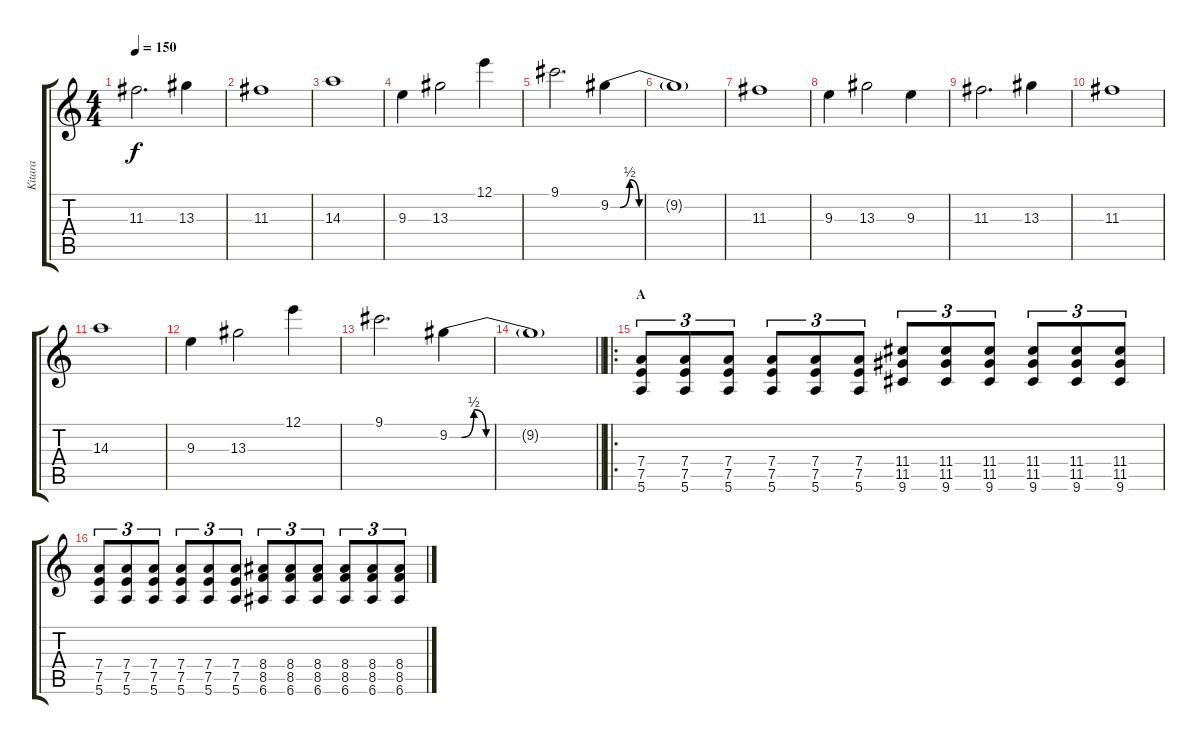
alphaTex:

\track ("Kitara" "Kitara") {mute instrument distortionguitar}
\staff {score tabs}
\tuning (E4 B3 G3 D3 A2 E2) {hide}
\ts (4 4)
\tempo 150
\clef g2
\ks c
11.3.2{d dy f} 13.3.4 |
11.3.1 |
14.3.1 |
9.3.4 13.3.2 12.1.4 |
9.1.2{d} 9.2{be (custom 0 0 5 0 10 2 15 0 60 0)}.4 |
9.2{t}.1 |
11.3.1 |
9.3.4 13.3.2 9.3.4 |
11.3.2{d} 13.3.4 |
11.3.1 |
14.3.1 |
9.3.4 13.3.2 12.1.4 |
9.1.2{d} 9.2{be (custom 0 0 5 0 10 2 15 0 60 0)}.4 |
\barLineRight lightlight
9.2{t}.1 |
\ro
\section ("" "A")
(7.4 7.5 5.6).8{tu (3 2)} (7.4 7.5 5.6).8{tu (3 2)} (7.4 7.5 5.6).8{tu (3 2)} (7.4 7.5 5.6).8{tu (3 2)} (7.4 7.5 5.6).8{tu (3 2)} (7.4 7.5 5.6).8{tu (3 2)} (11.4 11.5 9.6).8{tu (3 2)} (11.4 11.5 9.6).8{tu (3 2)} (11.4 11.5 9.6).8{tu (3 2)} (11.4 11.5 9.6).8{tu (3 2)} (11.4 11.5 9.6).8{tu (3 2)} (11.4 11.5 9.6).8{tu (3 2)} |
(7.4 7.5 5.6).8{tu (3 2)} (7.4 7.5 5.6).8{tu (3 2)} (7.4 7.5 5.6).8{tu (3 2)} (7.4 7.5 5.6).8{tu (3 2)} (7.4 7.5 5.6).8{tu (3 2)} (7.4 7.5 5.6).8{tu (3 2)} (8.4 8.5 6.6).8{tu (3 2)} (8.4 8.5 6.6).8{tu (3 2)} (8.4 8.5 6.6).8{tu (3 2)} (8.4 8.5 6.6).8{tu (3 2)} (8.4 8.5 6.6).8{tu (3 2)} (8.4 8.5 6.6).8{tu (3 2)}
